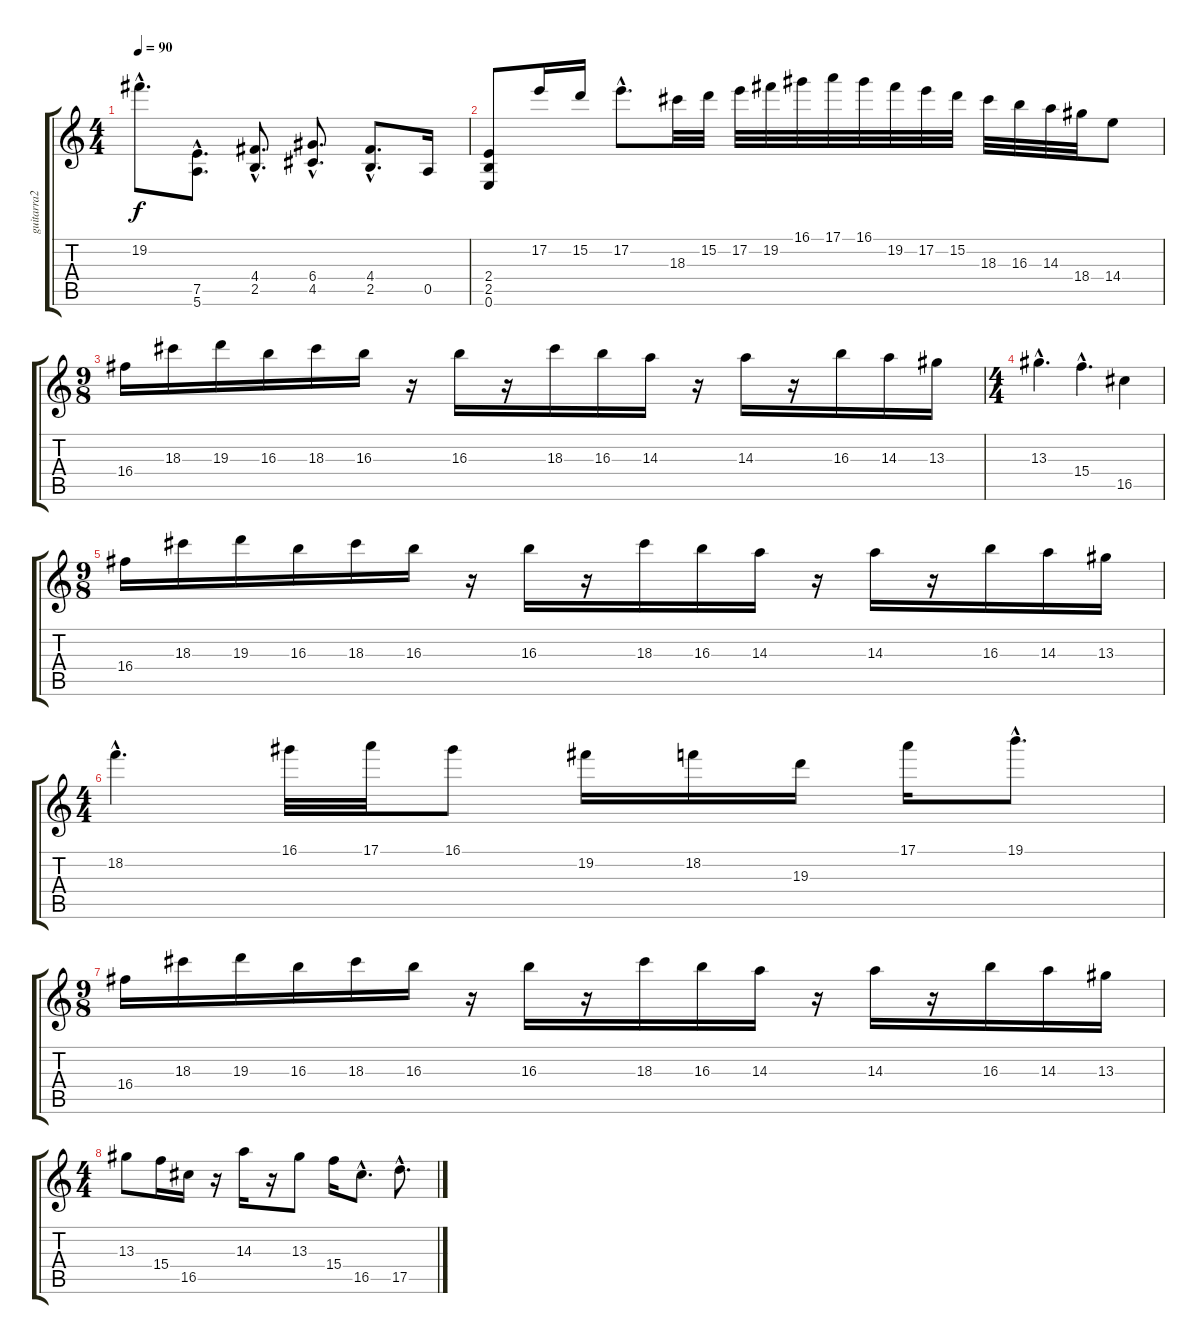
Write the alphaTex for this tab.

\track ("guitarra2" "guitarra2") {instrument distortionguitar}
\staff {score tabs}
\tuning (E4 B3 G3 D3 A2 E2) {hide}
\ts (4 4)
\tempo 90
\clef g2
\ks c
19.2{hac t}.8{d dy f} (7.5{hac} 5.6{hac}).8{d} (4.4{hac} 2.5{hac}).8{d} (6.4{hac} 4.5{hac}).8{d} (4.4{hac} 2.5{hac}).8{d} 0.5.16 |
(2.4 2.5 0.6).8 17.2.16 15.2.16 17.2{hac}.8{d} 18.3.32 15.2.32 17.2.32 19.2.32 16.1.32 17.1.32 16.1.32 19.2.32 17.2.32 15.2.32 18.3.32 16.3.32 14.3.32 18.4.32 14.4.8 |
\ts (9 8)
16.4.16 18.3.16 19.3.16 16.3.16 18.3.16 16.3.16 r.16 16.3.16 r.16 18.3.16 16.3.16 14.3.16 r.16 14.3.16 r.16 16.3.16 14.3.16 13.3.16 |
\ts (4 4)
13.3{hac}.4{d} 15.4{hac}.4{d} 16.5.4 |
\ts (9 8)
16.4.16 18.3.16 19.3.16 16.3.16 18.3.16 16.3.16 r.16 16.3.16 r.16 18.3.16 16.3.16 14.3.16 r.16 14.3.16 r.16 16.3.16 14.3.16 13.3.16 |
\ts (4 4)
18.2{hac}.4{d} 16.1.32 17.1.32 16.1.8 19.2.16 18.2.16 19.3.16 17.1.16 19.1{hac}.8{d} |
\ts (9 8)
16.4.16 18.3.16 19.3.16 16.3.16 18.3.16 16.3.16 r.16 16.3.16 r.16 18.3.16 16.3.16 14.3.16 r.16 14.3.16 r.16 16.3.16 14.3.16 13.3.16 |
\ts (4 4)
13.3.8 15.4.16 16.5.16 r.16 14.3.16 r.16 13.3.8 15.4.16 16.5{hac}.8{d} 17.5{hac}.8{d}
